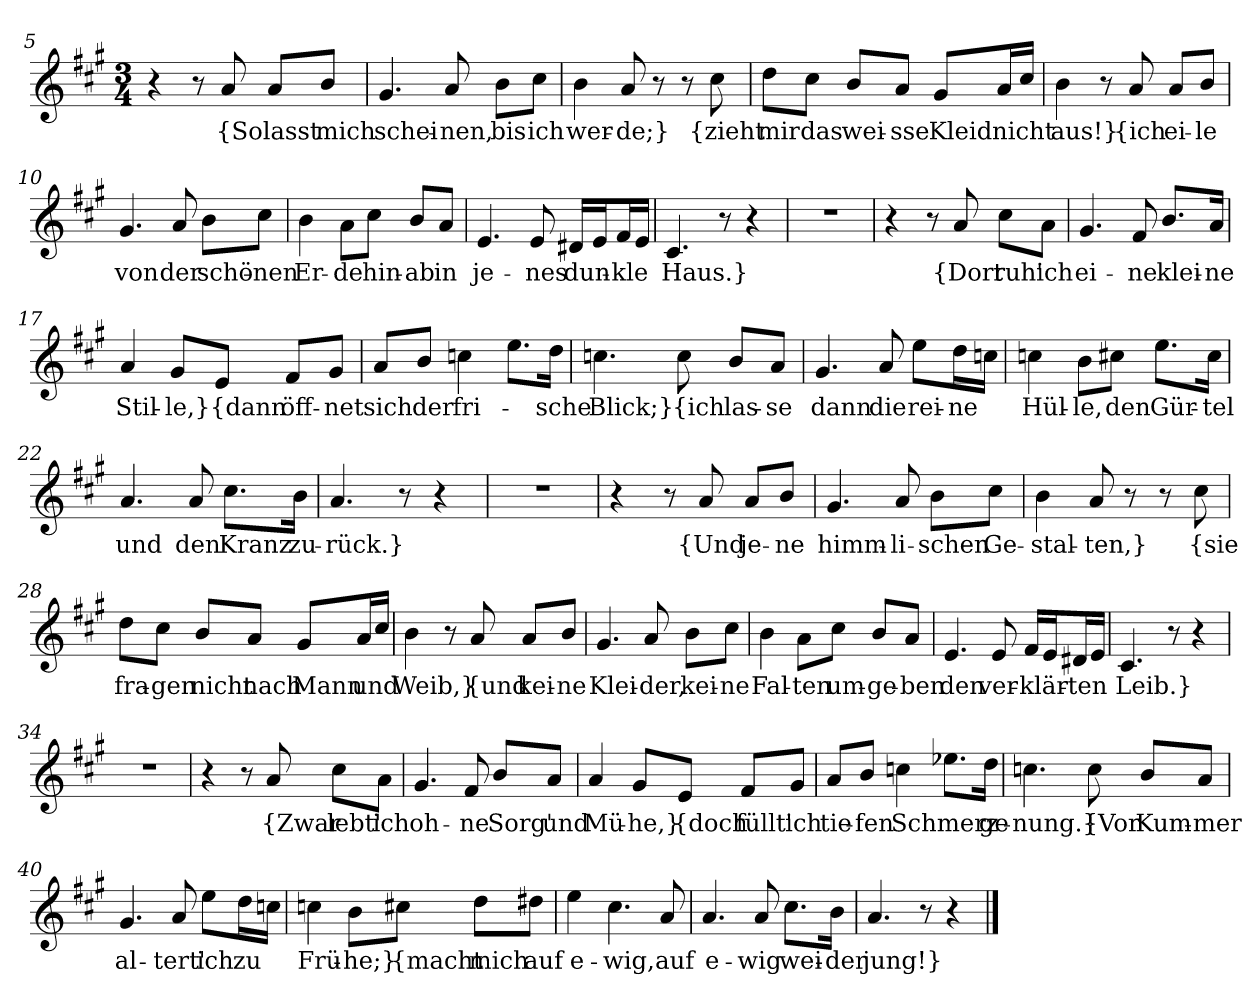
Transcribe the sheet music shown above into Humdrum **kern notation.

**kern	**text
*part1	*part1
*staff1	*staff1
*clefG2	*
*k[f#c#g#]	*
*M3/4	*
=5	=5
4r	.
8r	.
8a	{So
8a/L	lasst
8b/J	mich
=6	=6
4.g#	schei-
8a	-nen,
8b\L	bis
8cc#\J	ich
=7	=7
4b	wer-
8a	-de;}
8r	.
8r	.
8cc#	{zieht
=8	=8
8dd\L	mir
8cc#\J	das
8b/L	wei-
8a/J	-sse
8g#/L	Kleid
16a/L	nicht
16cc#/JJ	.
=9	=9
4b	aus!}
8r	.
8a	{ich
8a/L	ei-
8b/J	-le
=10	=10
4.g#	von
8a	der
8b\L	schö-
8cc#\J	-nen
=11	=11
4b	Er-
8a\L	-de
8cc#\J	hin-
8b/L	-ab
8a/J	in
=12	=12
4.e	je-
8e	-nes
16d#X/LL	dun-
16e/J	.
16f#/L	-kle
16e/JJ	.
=13	=13
4.c#	Haus.}
8r	.
4r	.
=14	=14
2.r	.
=15	=15
4r	.
8r	.
8a	{Dort
8cc#\L	ruh'
8a\J	ich
=16	=16
4.g#	ei-
8f#	-ne
8.b/L	klei-
16a/Jk	-ne
=17	=17
4a	Stil-
8g#/L	-le,}
8e/J	{dann
8f#/L	öff-
8g#/J	-net
=18	=18
8a/L	sich
8b/J	der
4ccn	fri-
8.ee\L	.
16dd\Jk	-sche
=19	=19
4.ccn	Blick;}
8cc	{ich
8b/L	las-
8a/J	-se
=20	=20
4.g#	dann
8a	die
8ee\L	rei-
16dd\L	-ne
16ccn\JJ	.
=21	=21
4ccn	Hül-
8b\L	-le,
8cc#X\J	den
8.ee\L	Gür-
16cc#\Jk	-tel
=22	=22
4.a	und
8a	den
8.cc#\L	Kranz
16b\Jk	zu-
=23	=23
4.a	-rück.}
8r	.
4r	.
=24	=24
2.r	.
=25	=25
4r	.
8r	.
8a	{Und
8a/L	je-
8b/J	-ne
=26	=26
4.g#	himm-
8a	-li-
8b\L	-schen
8cc#\J	Ge-
=27	=27
4b	-stal-
8a	-ten,}
8r	.
8r	.
8cc#	{sie
=28	=28
8dd\L	fra-
8cc#\J	-gen
8b/L	nicht
8a/J	nach
8g#/L	Mann
16a/L	und
16cc#/JJ	.
=29	=29
4b	Weib,}
8r	.
8a	{und
8a/L	kei-
8b/J	-ne
=30	=30
4.g#	Klei-
8a	-der,
8b\L	kei-
8cc#\J	-ne
=31	=31
4b	Fal-
8a\L	-ten
8cc#\J	um-
8b/L	-ge-
8a/J	-ben
=32	=32
4.e	den
8e	ver-
16f#/LL	-klär-
16e/J	.
16d#X/L	-ten
16e/JJ	.
=33	=33
4.c#	Leib.}
8r	.
4r	.
=34	=34
2.r	.
=35	=35
4r	.
8r	.
8a	{Zwar
8cc#\L	lebt'
8a\J	ich
=36	=36
4.g#	oh-
8f#	-ne
8b/L	Sorg'
8a/J	und
=37	=37
4a	Mü-
8g#/L	-he,}
8e/J	{doch
8f#/L	füllt'
8g#/J	ich
=38	=38
8a/L	tie-
8b/J	-fen
4ccn	Schmerz
8.ee-X\L	.
16dd\Jk	ge-
=39	=39
4.ccn	-nung.}
8cc	{Vor
8b/L	Kum-
8a/J	-mer
=40	=40
4.g#	al-
8a	-tert'
8ee\L	ich
16dd\L	zu
16ccn\JJ	.
=41	=41
4ccn	Frü-
8b\L	-he;}
8cc#X\J	{macht
8dd\L	mich
8dd#X\J	auf
=42	=42
4ee	e-
4.cc#	-wig,
8a	auf
=43	=43
4.a	e-
8a	-wig
8.cc#\L	wei-
16b\Jk	-der
=44	=44
4.a	jung!}
8r	.
4r	.
==	==
*-	*-
